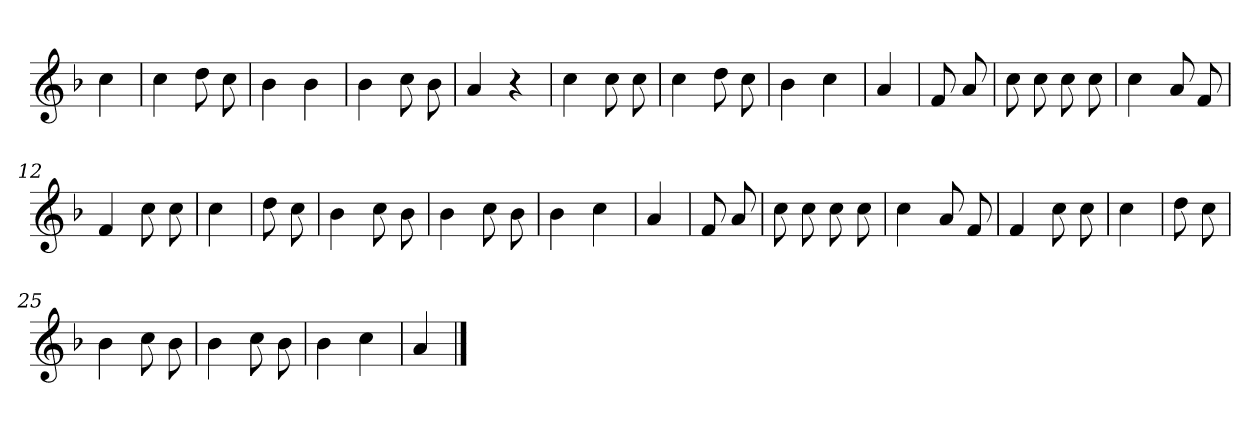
**kern
*part1
*staff1
*clefG2
*k[b-]
*F:
=
4cc
=1
4cc
8dd
8cc
=2
4b-
4b-
=3
4b-
8cc
8b-
=4
4a
4r
=5
4cc
8cc
8cc
=6
4cc
8dd
8cc
=7
4b-
4cc
=8
4a
=9
8f
8a
=10
8cc
8cc
8cc
8cc
=11
4cc
8a
8f
=12
4f
8cc
8cc
=13
4cc
=14
8dd
8cc
=15
4b-
8cc
8b-
=16
4b-
8cc
8b-
=17
4b-
4cc
=18
4a
=19
8f
8a
=20
8cc
8cc
8cc
8cc
=21
4cc
8a
8f
=22
4f
8cc
8cc
=23
4cc
=24
8dd
8cc
=25
4b-
8cc
8b-
=26
4b-
8cc
8b-
=27
4b-
4cc
=28
4a
==
*-
